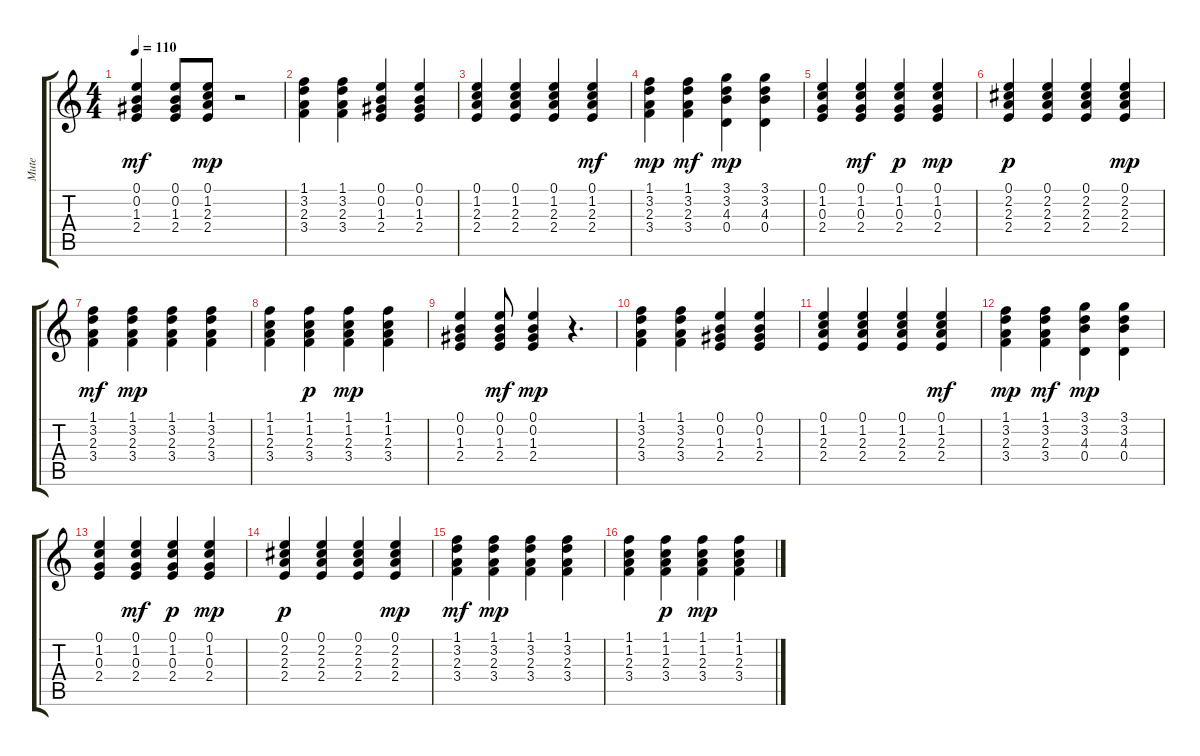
\track ("Mute" "Mute") {instrument electricguitarmuted}
\staff {score tabs}
\tuning (E4 B3 G3 D3 A2 E2) {hide}
\ts (4 4)
\tempo 110
\clef g2
\ks c
(0.1 0.2 1.3 2.4).4{dy mf} (0.1 0.2 1.3 2.4).8 (0.1 1.2 2.3 2.4).8{dy mp} r.2 |
(1.1 3.2 2.3 3.4).4 (1.1 3.2 2.3 3.4).4 (0.1 0.2 1.3 2.4).4 (0.1 0.2 1.3 2.4).4 |
(0.1 1.2 2.3 2.4).4 (0.1 1.2 2.3 2.4).4 (0.1 1.2 2.3 2.4).4 (0.1 1.2 2.3 2.4).4{dy mf} |
(1.1 3.2 2.3 3.4).4{dy mp} (1.1 3.2 2.3 3.4).4{dy mf} (3.1 3.2 4.3 0.4).4{dy mp} (3.1 3.2 4.3 0.4).4 |
(0.1 1.2 0.3 2.4).4 (0.1 1.2 0.3 2.4).4{dy mf} (0.1 1.2 0.3 2.4).4{dy p} (0.1 1.2 0.3 2.4).4{dy mp} |
(0.1 2.2 2.3 2.4).4{dy p} (0.1 2.2 2.3 2.4).4 (0.1 2.2 2.3 2.4).4 (0.1 2.2 2.3 2.4).4{dy mp} |
(1.1 3.2 2.3 3.4).4{dy mf} (1.1 3.2 2.3 3.4).4{dy mp} (1.1 3.2 2.3 3.4).4 (1.1 3.2 2.3 3.4).4 |
(1.1 1.2 2.3 3.4).4 (1.1 1.2 2.3 3.4).4{dy p} (1.1 1.2 2.3 3.4).4{dy mp} (1.1 1.2 2.3 3.4).4 |
(0.1 0.2 1.3 2.4).4 (0.1 0.2 1.3 2.4).8{dy mf} (0.1 0.2 1.3 2.4).4{dy mp} r.4{d} |
(1.1 3.2 2.3 3.4).4 (1.1 3.2 2.3 3.4).4 (0.1 0.2 1.3 2.4).4 (0.1 0.2 1.3 2.4).4 |
(0.1 1.2 2.3 2.4).4 (0.1 1.2 2.3 2.4).4 (0.1 1.2 2.3 2.4).4 (0.1 1.2 2.3 2.4).4{dy mf} |
(1.1 3.2 2.3 3.4).4{dy mp} (1.1 3.2 2.3 3.4).4{dy mf} (3.1 3.2 4.3 0.4).4{dy mp} (3.1 3.2 4.3 0.4).4 |
(0.1 1.2 0.3 2.4).4 (0.1 1.2 0.3 2.4).4{dy mf} (0.1 1.2 0.3 2.4).4{dy p} (0.1 1.2 0.3 2.4).4{dy mp} |
(0.1 2.2 2.3 2.4).4{dy p} (0.1 2.2 2.3 2.4).4 (0.1 2.2 2.3 2.4).4 (0.1 2.2 2.3 2.4).4{dy mp} |
(1.1 3.2 2.3 3.4).4{dy mf} (1.1 3.2 2.3 3.4).4{dy mp} (1.1 3.2 2.3 3.4).4 (1.1 3.2 2.3 3.4).4 |
(1.1 1.2 2.3 3.4).4 (1.1 1.2 2.3 3.4).4{dy p} (1.1 1.2 2.3 3.4).4{dy mp} (1.1 1.2 2.3 3.4).4
